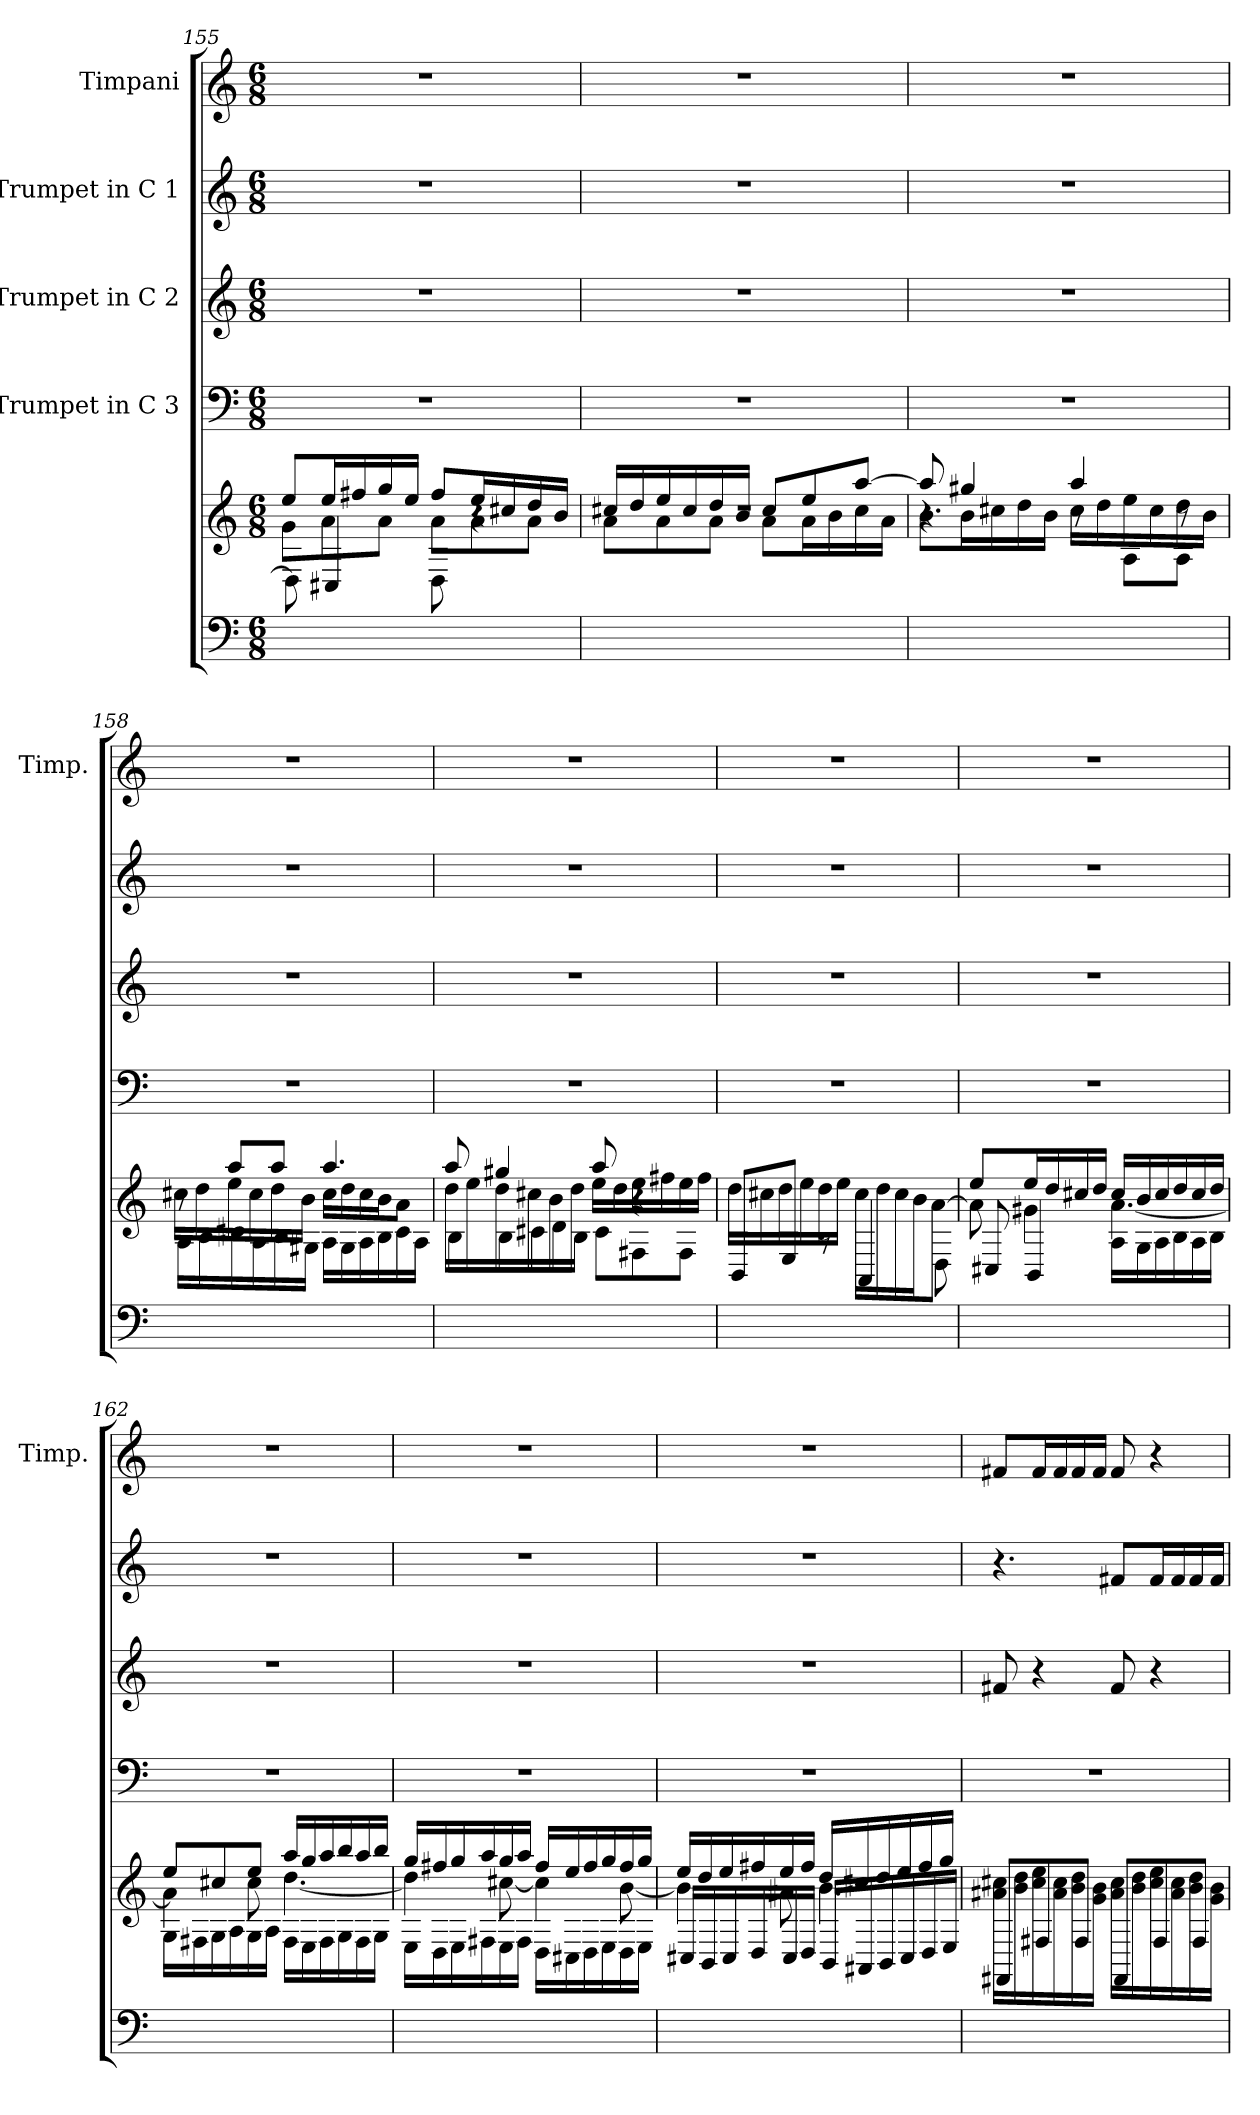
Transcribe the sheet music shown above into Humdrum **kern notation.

**kern	**kern	**kern	**kern	**kern	**kern
*part5	*part5	*part4	*part3	*part2	*part1
*staff6	*staff5	*staff4	*staff3	*staff2	*staff1
*	*	*I"Trumpet in C 3	*I"Trumpet in C 2	*I"Trumpet in C 1	*I"Timpani
*	*	*	*	*	*I'Timp.
!!LO:PB:g=z
*clefF4	*clefG2	*clefF4	*clefG2	*clefG2	*clefG2
*M6/8	*M6/8	*M6/8	*M6/8	*M6/8	*M6/8
=155	=155	=155	=155	=155	=155
*	*^	*	*	*	*
*	*	*^	*	*	*	*
2.ryy	8ee/L	8g\L	8D\]	2.r	2.r	2.r	2.r
.	16ee/L	8a\	4C#/	.	.	.	.
.	16ff#/	.	.	.	.	.	.
.	16gg/	8a\J	.	.	.	.	.
.	16ee/JJ	.	.	.	.	.	.
.	8ff#/L	8a\L	8D\	.	.	.	.
.	16ee/L	8a\	4r	.	.	.	.
.	16cc#/	.	.	.	.	.	.
.	16dd/	8a\J	.	.	.	.	.
.	16b/JJ	.	.	.	.	.	.
=156	=156	=156	=156	=156	=156	=156	=156
2.ryy	16cc#/LL	8a\L	2.r	2.r	2.r	2.r	2.r
.	16dd/	.	.	.	.	.	.
.	16ee/	8a\	.	.	.	.	.
.	16cc#/	.	.	.	.	.	.
.	16dd/	8a\J	.	.	.	.	.
.	16b/JJ	.	.	.	.	.	.
.	8cc#/L	8a\L	.	.	.	.	.
.	8ee/	16a\L	.	.	.	.	.
.	.	16b\	.	.	.	.	.
.	[8aa/J	16cc#\	.	.	.	.	.
.	.	16a\JJ	.	.	.	.	.
=157	=157	=157	=157	=157	=157	=157	=157
2.ryy	8aa/]	8b\L	4.r	2.r	2.r	2.r	2.r
.	4gg#/	16b\L	.	.	.	.	.
.	.	16cc#\	.	.	.	.	.
.	.	16dd\	.	.	.	.	.
.	.	16b\JJ	.	.	.	.	.
.	4aa/	16cc#\LL	8r	.	.	.	.
.	.	16dd\	.	.	.	.	.
.	.	16ee\	8A\L	.	.	.	.
.	.	16cc#\	.	.	.	.	.
.	8r	16dd\	8A\J	.	.	.	.
.	.	16b\JJ	.	.	.	.	.
=158	=158	=158	=158	=158	=158	=158	=158
2.ryy	8r	16cc#\LL	16A\LL	2.r	2.r	2.r	2.r
.	.	16dd\	16B\	.	.	.	.
.	8aa/L	16ee\	16c#\	.	.	.	.
.	.	16cc#\	16A\	.	.	.	.
.	8aa/J	16dd\	16B\	.	.	.	.
.	.	16b\JJ	16G#\JJ	.	.	.	.
.	4.aa/	16cc#\LL	16A\LL	.	.	.	.
.	.	16dd\	16G#\	.	.	.	.
.	.	16cc#\	16A\	.	.	.	.
.	.	16b\J	16B\	.	.	.	.
.	.	8a\J	16c#\	.	.	.	.
.	.	.	16A\JJ	.	.	.	.
=159	=159	=159	=159	=159	=159	=159	=159
2.ryy	8aa/	16dd\LL	8B\L	2.r	2.r	2.r	2.r
.	.	16ee\	.	.	.	.	.
.	4gg#/	16dd\	16B\L	.	.	.	.
.	.	16cc#\	16c#\	.	.	.	.
.	.	16b\	16d\	.	.	.	.
.	.	16dd\JJ	16B\JJ	.	.	.	.
.	8aa/	16ee\LL	8c#\L	.	.	.	.
.	.	16dd\	.	.	.	.	.
.	4r	16ee\	8F#\	.	.	.	.
.	.	16ff#\	.	.	.	.	.
.	.	16ee\	8F#\J	.	.	.	.
.	.	16ff#\JJ	.	.	.	.	.
*	*	*v	*v	*	*	*	*
!!LO:LB:g=z
=160	=160	=160	=160	=160	=160	=160
2.ryy	16dd\LL	8BB/L	2.r	2.r	2.r	2.r
.	16cc#\	.	.	.	.	.
.	16dd\	8E/J	.	.	.	.
.	16ee\	.	.	.	.	.
.	16dd\	8r	.	.	.	.
.	16ee\JJ	.	.	.	.	.
.	16cc#\LL	4AA/	.	.	.	.
.	16dd\	.	.	.	.	.
.	16cc#\	.	.	.	.	.
.	16b\J	.	.	.	.	.
.	[8a\J	8D\	.	.	.	.
=161	=161	=161	=161	=161	=161	=161
*	*	*^	*	*	*	*
2.ryy	8ee/L	8a\]	8C#/	2.r	2.r	2.r	2.r
.	16ee/L	4g#\	4BB/	.	.	.	.
.	16dd/	.	.	.	.	.	.
.	16cc#/	.	.	.	.	.	.
.	16dd/JJ	.	.	.	.	.	.
.	16cc#/LL	[4.a\	16A\LL	.	.	.	.
.	16b/	.	16G\	.	.	.	.
.	16cc#/	.	16A\	.	.	.	.
.	16dd/	.	16B\	.	.	.	.
.	16cc#/	.	16A\	.	.	.	.
.	16dd/JJ	.	16B\JJ	.	.	.	.
=162	=162	=162	=162	=162	=162	=162	=162
2.ryy	8ee/L	4a\]	16G\LL	2.r	2.r	2.r	2.r
.	.	.	16F#\	.	.	.	.
.	8cc#/	.	16G\	.	.	.	.
.	.	.	16A\	.	.	.	.
.	8ee/J	8cc#\	16G\	.	.	.	.
.	.	.	16A\JJ	.	.	.	.
.	16aa/LL	[4.dd\	16F#\LL	.	.	.	.
.	16gg/	.	16E\	.	.	.	.
.	16aa/	.	16F#\	.	.	.	.
.	16bb/	.	16G\	.	.	.	.
.	16aa/	.	16F#\	.	.	.	.
.	16bb/JJ	.	16G\JJ	.	.	.	.
=163	=163	=163	=163	=163	=163	=163	=163
2.ryy	16gg/LL	4dd\]	16E\LL	2.r	2.r	2.r	2.r
.	16ff#/	.	16D\	.	.	.	.
.	16gg/	.	16E\	.	.	.	.
.	16aa/	.	16F#\	.	.	.	.
.	16gg/	[8cc#\	16E\	.	.	.	.
.	16aa/JJ	.	16F#\JJ	.	.	.	.
.	16ff#/LL	4cc#\]	16D\LL	.	.	.	.
.	16ee/	.	16C#\	.	.	.	.
.	16ff#/	.	16D\	.	.	.	.
.	16gg/	.	16E\	.	.	.	.
.	16ff#/	[8b\	16D\	.	.	.	.
.	16gg/JJ	.	16E\JJ	.	.	.	.
=164	=164	=164	=164	=164	=164	=164	=164
2.ryy	16ee/LL	4b\]	16C#/LL	2.r	2.r	2.r	2.r
.	16dd/	.	16BB/	.	.	.	.
.	16ee/	.	16C#/	.	.	.	.
.	16ff#/	.	16D/	.	.	.	.
.	16ee/	8a#\	16C#/	.	.	.	.
.	16ff#/JJ	.	16D/JJ	.	.	.	.
.	16dd/LL	4.b\	16BB/LL	.	.	.	.
.	16cc#/	.	16AA#/	.	.	.	.
.	16dd/	.	16BB/	.	.	.	.
.	16ee/	.	16C#/	.	.	.	.
.	16ff#/	.	16D/	.	.	.	.
.	16gg/JJ	.	16E/JJ	.	.	.	.
*	*	*v	*v	*	*	*	*
!!LO:PB:g=z
=165	=165	=165	=165	=165	=165	=165
2.ryy	16a#\ 16cc#\LL	8FF#/L	2.r	8f#/	4.r	8f#/L
.	16b\ 16dd\	.	.	.	.	.
.	16cc#\ 16ee\	8F#/	.	4r	.	16f#/L
.	16a#\ 16cc#\	.	.	.	.	16f#/
.	16b\ 16dd\	8F#/J	.	.	.	16f#/
.	16g\ 16b\JJ	.	.	.	.	16f#/JJ
.	16a#\ 16cc#\LL	8FF#/L	.	8f#/	8f#/L	8f#/
.	16b\ 16dd\	.	.	.	.	.
.	16cc#\ 16ee\	8F#/	.	4r	16f#/L	4r
.	16a#\ 16cc#\	.	.	.	16f#/	.
.	16b\ 16dd\	8F#/J	.	.	16f#/	.
.	16g\ 16b\JJ	.	.	.	16f#/JJ	.
*	*v	*v	*	*	*	*
=	=	=	=	=	=
*-	*-	*-	*-	*-	*-
